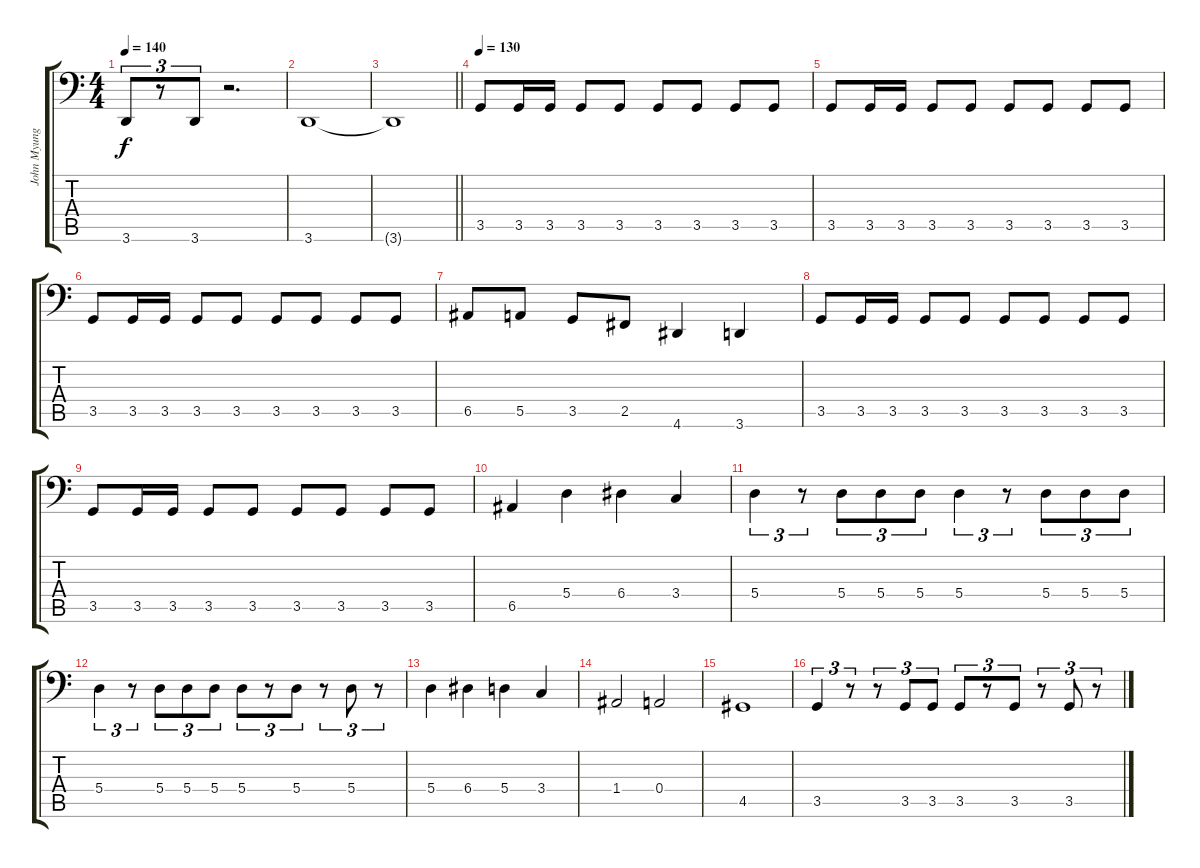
\track ("John Myung - Bass" "John Myung") {instrument electricbassfinger}
\staff {score tabs}
\tuning (C3 G2 D2 A1 E1 B0) {hide}
\ts (4 4)
\tempo 140
\clef f4
\ks c
3.6.8{tu (3 2) dy f} r.8{tu (3 2)} 3.6.8{tu (3 2)} r.2{d} |
3.6.1 |
\barLineRight lightlight
3.6{t}.1 |
\tempo 130
3.5.8 3.5.16 3.5.16 3.5.8 3.5.8 3.5.8 3.5.8 3.5.8 3.5.8 |
3.5.8 3.5.16 3.5.16 3.5.8 3.5.8 3.5.8 3.5.8 3.5.8 3.5.8 |
3.5.8 3.5.16 3.5.16 3.5.8 3.5.8 3.5.8 3.5.8 3.5.8 3.5.8 |
6.5.8 5.5.8 3.5.8 2.5.8 4.6.4 3.6.4 |
3.5.8 3.5.16 3.5.16 3.5.8 3.5.8 3.5.8 3.5.8 3.5.8 3.5.8 |
3.5.8 3.5.16 3.5.16 3.5.8 3.5.8 3.5.8 3.5.8 3.5.8 3.5.8 |
6.5.4 5.4.4 6.4.4 3.4.4 |
5.4.4{tu (3 2)} r.8{tu (3 2)} 5.4.8{tu (3 2)} 5.4.8{tu (3 2)} 5.4.8{tu (3 2)} 5.4.4{tu (3 2)} r.8{tu (3 2)} 5.4.8{tu (3 2)} 5.4.8{tu (3 2)} 5.4.8{tu (3 2)} |
5.4.4{tu (3 2)} r.8{tu (3 2)} 5.4.8{tu (3 2)} 5.4.8{tu (3 2)} 5.4.8{tu (3 2)} 5.4.8{tu (3 2)} r.8{tu (3 2)} 5.4.8{tu (3 2)} r.8{tu (3 2)} 5.4.8{tu (3 2)} r.8{tu (3 2)} |
5.4.4 6.4.4 5.4.4 3.4.4 |
1.4.2 0.4.2 |
4.5.1 |
3.5.4{tu (3 2)} r.8{tu (3 2)} r.8{tu (3 2)} 3.5.8{tu (3 2)} 3.5.8{tu (3 2)} 3.5.8{tu (3 2)} r.8{tu (3 2)} 3.5.8{tu (3 2)} r.8{tu (3 2)} 3.5.8{tu (3 2)} r.8{tu (3 2)}
